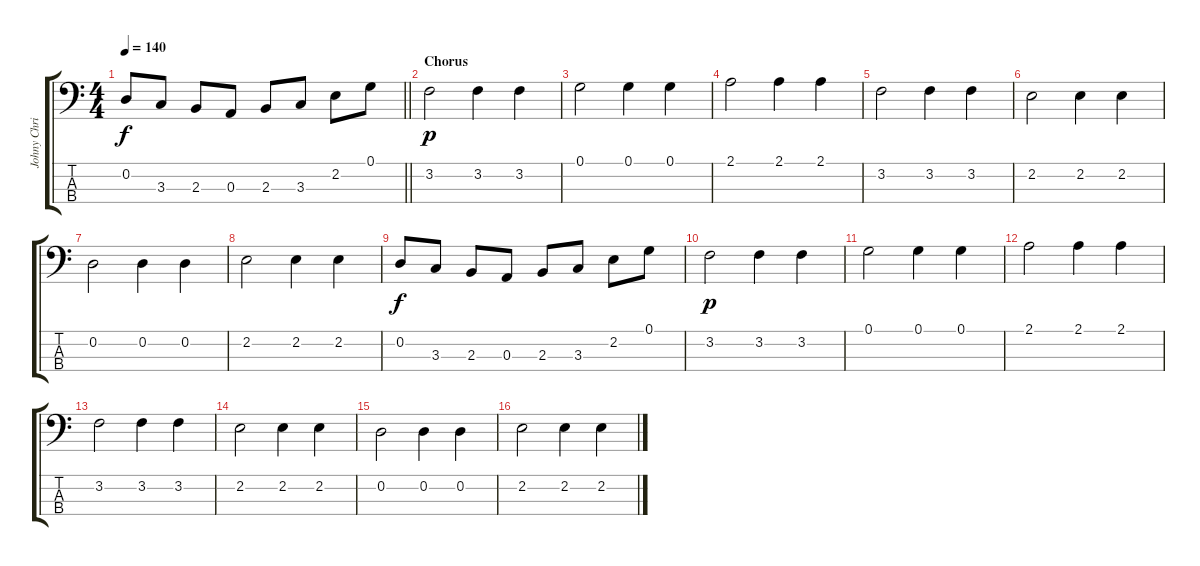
\track ("Johny Christ" "Johny Chri") {instrument slapbass2}
\staff {score tabs}
\tuning (G2 D2 A1 D1) {hide}
\ts (4 4)
\tempo 140
\clef f4
\barLineRight lightlight
\ks c
0.2.8{dy f} 3.3.8 2.3.8 0.3.8 2.3.8 3.3.8 2.2.8 0.1.8 |
\section ("" "Chorus")
3.2.2{dy p} 3.2.4 3.2.4 |
0.1.2 0.1.4 0.1.4 |
2.1.2 2.1.4 2.1.4 |
3.2.2 3.2.4 3.2.4 |
2.2.2 2.2.4 2.2.4 |
0.2.2 0.2.4 0.2.4 |
2.2.2 2.2.4 2.2.4 |
0.2.8{dy f} 3.3.8 2.3.8 0.3.8 2.3.8 3.3.8 2.2.8 0.1.8 |
3.2.2{dy p} 3.2.4 3.2.4 |
0.1.2 0.1.4 0.1.4 |
2.1.2 2.1.4 2.1.4 |
3.2.2 3.2.4 3.2.4 |
2.2.2 2.2.4 2.2.4 |
0.2.2 0.2.4 0.2.4 |
2.2.2 2.2.4 2.2.4
